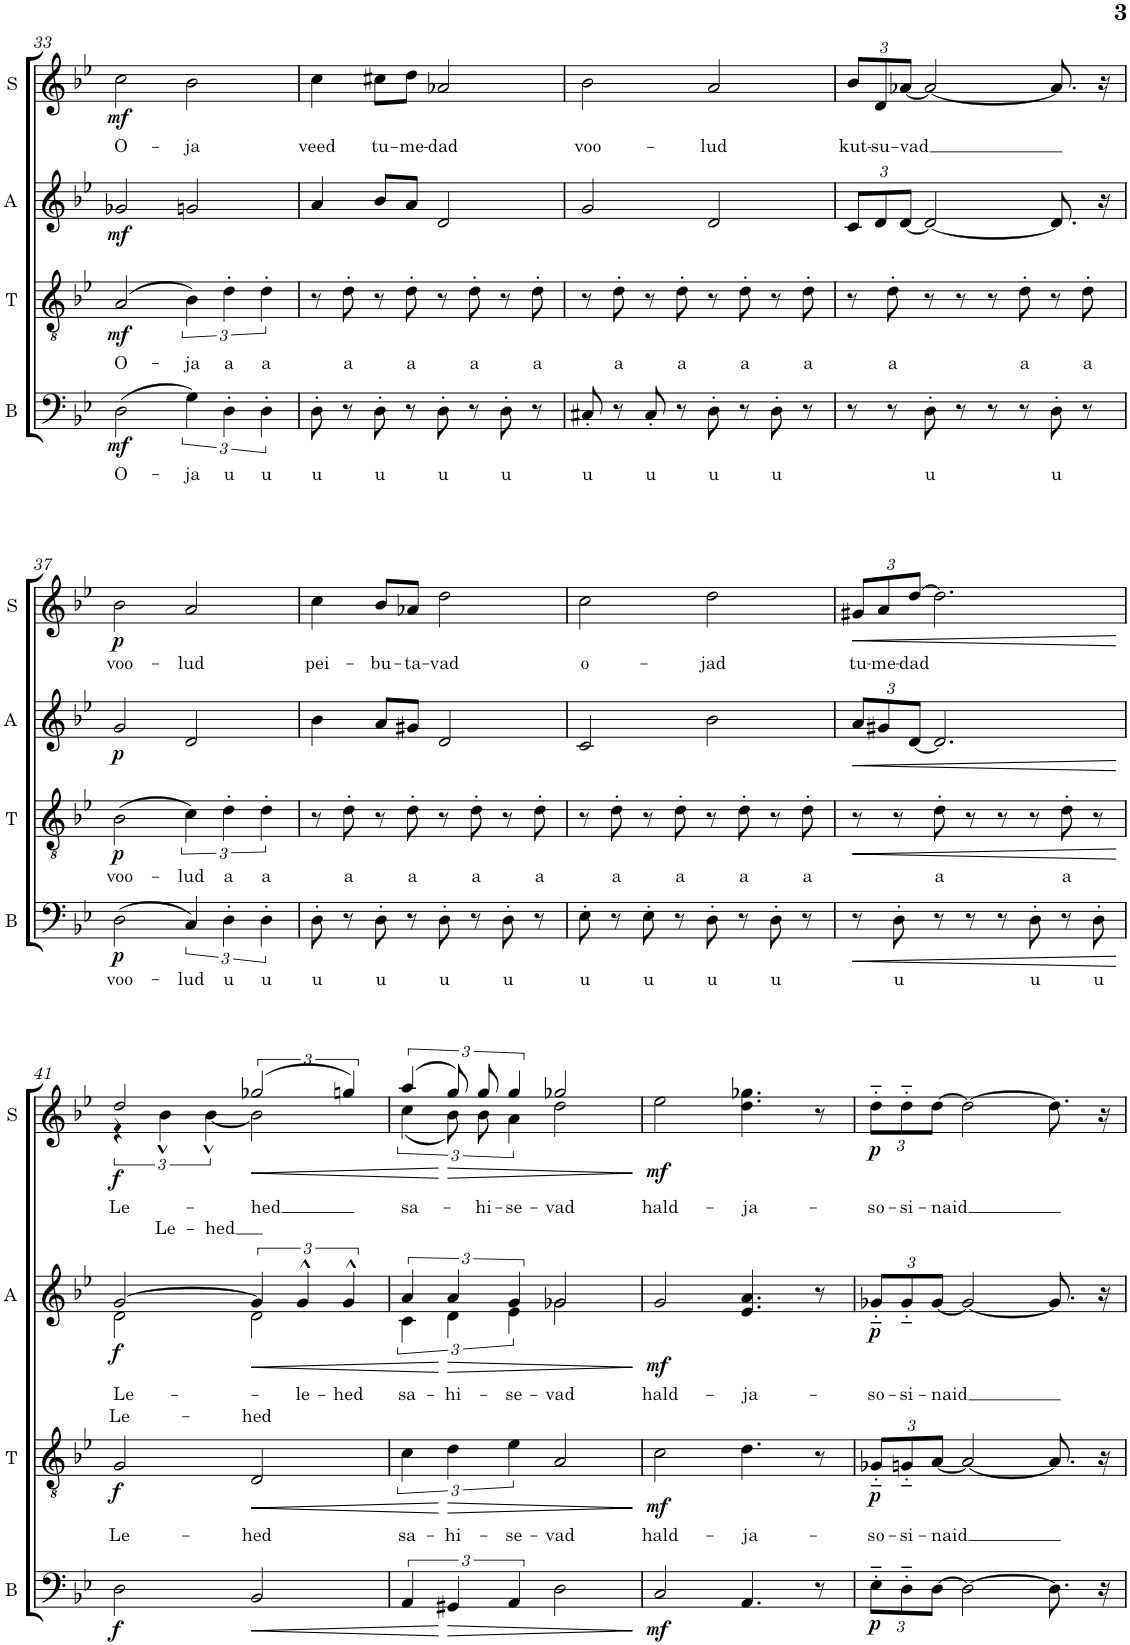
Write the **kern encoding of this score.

**kern	**text	**dynam	**kern	**text	**dynam	**kern	**text	**text	**dynam	**kern	**text	**text	**dynam
*part4	*part4	*part4	*part3	*part3	*part3	*part2	*part2	*part2	*part2	*part1	*part1	*part1	*part1
*staff4	*staff4	*staff4	*staff3	*staff3	*staff3	*staff2	*staff2	*staff2	*staff2	*staff1	*staff1	*staff1	*staff1
*I"B	*	*	*I"T	*	*	*I"A	*	*	*	*I"S	*	*	*
*I'B	*	*	*I'T	*	*	*I'A	*	*	*	*I'S	*	*	*
!!LO:PB:g=z
*clefF4	*	*	*clefGv2	*	*	*clefG2	*	*	*	*clefG2	*	*	*
*	*	*	*	*	*	*Trd1c2	*	*	*	*	*	*	*
*k[b-e-]	*	*	*k[b-e-]	*	*	*k[b-e-]	*	*	*	*k[b-e-]	*	*	*
*M4/4	*	*	*M4/4	*	*	*M4/4	*	*	*	*M4/4	*	*	*
=33	=33	=33	=33	=33	=33	=33	=33	=33	=33	=33	=33	=33	=33
!	!LO:LY:b	!LO:DY:b	!	!LO:LY:b	!LO:DY:b	!	!	!	!LO:DY:b	!	!LO:LY:b	!	!LO:DY:b
(2D\	O-	mf	(2A/	O-	mf	2g-X/	.	.	mf	2cc\	O-	.	mf
!	!LO:LY:b	!	!	!LO:LY:b	!	!	!	!	!	!	!LO:LY:b	!	!
6G\)	-ja	.	6B-\)	-ja	.	2gn/	.	.	.	2b-\	-ja	.	.
!	!LO:LY:b	!	!	!LO:LY:b	!	!	!	!	!	!	!	!	!
6D'\	u	.	6d'\	a	.	.	.	.	.	.	.	.	.
!	!LO:LY:b	!	!	!LO:LY:b	!	!	!	!	!	!	!	!	!
6D'\	u	.	6d'\	a	.	.	.	.	.	.	.	.	.
=34	=34	=34	=34	=34	=34	=34	=34	=34	=34	=34	=34	=34	=34
!	!LO:LY:b	!	!	!	!	!	!	!	!	!	!LO:LY:b	!	!
8D'\	u	.	8r	.	.	4a/	.	.	.	4cc\	veed	.	.
!	!	!	!	!LO:LY:b	!	!	!	!	!	!	!	!	!
8r	.	.	8d'\	a	.	.	.	.	.	.	.	.	.
!	!LO:LY:b	!	!	!	!	!	!	!	!	!	!LO:LY:b	!	!
8D'\	u	.	8r	.	.	8b-/L	.	.	.	8cc#X\L	tu-	.	.
!	!	!	!	!LO:LY:b	!	!	!	!	!	!	!LO:LY:b	!	!
8r	.	.	8d'\	a	.	8a/J	.	.	.	8dd\J	-me-	.	.
!	!LO:LY:b	!	!	!	!	!	!	!	!	!	!LO:LY:b	!	!
8D'\	u	.	8r	.	.	2d/	.	.	.	2a-X/	-dad	.	.
!	!	!	!	!LO:LY:b	!	!	!	!	!	!	!	!	!
8r	.	.	8d'\	a	.	.	.	.	.	.	.	.	.
!	!LO:LY:b	!	!	!	!	!	!	!	!	!	!	!	!
8D'\	u	.	8r	.	.	.	.	.	.	.	.	.	.
!	!	!	!	!LO:LY:b	!	!	!	!	!	!	!	!	!
8r	.	.	8d'\	a	.	.	.	.	.	.	.	.	.
=35	=35	=35	=35	=35	=35	=35	=35	=35	=35	=35	=35	=35	=35
!	!LO:LY:b	!	!	!	!	!	!	!	!	!	!LO:LY:b	!	!
8C#X'/	u	.	8r	.	.	2g/	.	.	.	2b-\	voo-	.	.
!	!	!	!	!LO:LY:b	!	!	!	!	!	!	!	!	!
8r	.	.	8d'\	a	.	.	.	.	.	.	.	.	.
!	!LO:LY:b	!	!	!	!	!	!	!	!	!	!	!	!
8C#'/	u	.	8r	.	.	.	.	.	.	.	.	.	.
!	!	!	!	!LO:LY:b	!	!	!	!	!	!	!	!	!
8r	.	.	8d'\	a	.	.	.	.	.	.	.	.	.
!	!LO:LY:b	!	!	!	!	!	!	!	!	!	!LO:LY:b	!	!
8D'\	u	.	8r	.	.	2d/	.	.	.	2a/	-lud	.	.
!	!	!	!	!LO:LY:b	!	!	!	!	!	!	!	!	!
8r	.	.	8d'\	a	.	.	.	.	.	.	.	.	.
!	!LO:LY:b	!	!	!	!	!	!	!	!	!	!	!	!
8D'\	u	.	8r	.	.	.	.	.	.	.	.	.	.
!	!	!	!	!LO:LY:b	!	!	!	!	!	!	!	!	!
8r	.	.	8d'\	a	.	.	.	.	.	.	.	.	.
=36	=36	=36	=36	=36	=36	=36	=36	=36	=36	=36	=36	=36	=36
*	*	*	*	*	*	*Xbrackettup	*	*	*	*Xbrackettup	*	*	*
!	!	!	!	!	!	!	!	!	!	!	!LO:LY:b	!	!
8r	.	.	8r	.	.	12c/L	.	.	.	12b-/L	kut-	.	.
!	!	!	!	!	!	!	!	!	!	!	!LO:LY:b	!	!
.	.	.	.	.	.	12d/	.	.	.	12d/	-su-	.	.
!	!	!	!	!LO:LY:b	!	!	!	!	!	!	!	!	!
8r	.	.	8d'\	a	.	.	.	.	.	.	.	.	.
!	!	!	!	!	!	!	!	!	!	!	!LO:LY:b	!	!
.	.	.	.	.	.	[12d/J	.	.	.	[12a-X/J	-vad	.	.
!	!LO:LY:b	!	!	!	!	!	!	!	!	!	!	!	!
8D'\	u	.	8r	.	.	2d/_	.	.	.	2a-/_	.	.	.
8r	.	.	8r	.	.	.	.	.	.	.	.	.	.
8r	.	.	8r	.	.	.	.	.	.	.	.	.	.
!	!	!	!	!LO:LY:b	!	!	!	!	!	!	!	!	!
8r	.	.	8d'\	a	.	.	.	.	.	.	.	.	.
!	!LO:LY:b	!	!	!	!	!	!	!	!	!	!	!	!
8D'\	u	.	8r	.	.	8.d/]	.	.	.	8.a-/]	.	.	.
!	!	!	!	!LO:LY:b	!	!	!	!	!	!	!	!	!
8r	.	.	8d'\	a	.	.	.	.	.	.	.	.	.
.	.	.	.	.	.	16r	.	.	.	16r	.	.	.
!!LO:LB:g=z
=37	=37	=37	=37	=37	=37	=37	=37	=37	=37	=37	=37	=37	=37
!	!LO:LY:b	!LO:DY:b	!	!LO:LY:b	!LO:DY:b	!	!	!	!LO:DY:b	!	!LO:LY:b	!	!LO:DY:b
(2D\	voo-	p	(2B-\	voo-	p	2g/	.	.	p	2b-\	voo-	.	p
!	!LO:LY:b	!	!	!LO:LY:b	!	!	!	!	!	!	!LO:LY:b	!	!
6C/)	-lud	.	6c\)	-lud	.	2d/	.	.	.	2a/	-lud	.	.
!	!LO:LY:b	!	!	!LO:LY:b	!	!	!	!	!	!	!	!	!
6D'\	u	.	6d'\	a	.	.	.	.	.	.	.	.	.
!	!LO:LY:b	!	!	!LO:LY:b	!	!	!	!	!	!	!	!	!
6D'\	u	.	6d'\	a	.	.	.	.	.	.	.	.	.
=38	=38	=38	=38	=38	=38	=38	=38	=38	=38	=38	=38	=38	=38
!	!LO:LY:b	!	!	!	!	!	!	!	!	!	!LO:LY:b	!	!
8D'\	u	.	8r	.	.	4b-\	.	.	.	4cc\	pei-	.	.
!	!	!	!	!LO:LY:b	!	!	!	!	!	!	!	!	!
8r	.	.	8d'\	a	.	.	.	.	.	.	.	.	.
!	!LO:LY:b	!	!	!	!	!	!	!	!	!	!LO:LY:b	!	!
8D'\	u	.	8r	.	.	8a/L	.	.	.	8b-/L	-bu-	.	.
!	!	!	!	!LO:LY:b	!	!	!	!	!	!	!LO:LY:b	!	!
8r	.	.	8d'\	a	.	8g#X/J	.	.	.	8a-X/J	-ta-	.	.
!	!LO:LY:b	!	!	!	!	!	!	!	!	!	!LO:LY:b	!	!
8D'\	u	.	8r	.	.	2d/	.	.	.	2dd\	-vad	.	.
!	!	!	!	!LO:LY:b	!	!	!	!	!	!	!	!	!
8r	.	.	8d'\	a	.	.	.	.	.	.	.	.	.
!	!LO:LY:b	!	!	!	!	!	!	!	!	!	!	!	!
8D'\	u	.	8r	.	.	.	.	.	.	.	.	.	.
!	!	!	!	!LO:LY:b	!	!	!	!	!	!	!	!	!
8r	.	.	8d'\	a	.	.	.	.	.	.	.	.	.
=39	=39	=39	=39	=39	=39	=39	=39	=39	=39	=39	=39	=39	=39
!	!LO:LY:b	!	!	!	!	!	!	!	!	!	!LO:LY:b	!	!
8E-'\	u	.	8r	.	.	2c/	.	.	.	2cc\	o-	.	.
!	!	!	!	!LO:LY:b	!	!	!	!	!	!	!	!	!
8r	.	.	8d'\	a	.	.	.	.	.	.	.	.	.
!	!LO:LY:b	!	!	!	!	!	!	!	!	!	!	!	!
8E-'\	u	.	8r	.	.	.	.	.	.	.	.	.	.
!	!	!	!	!LO:LY:b	!	!	!	!	!	!	!	!	!
8r	.	.	8d'\	a	.	.	.	.	.	.	.	.	.
!	!LO:LY:b	!	!	!	!	!	!	!	!	!	!LO:LY:b	!	!
8D'\	u	.	8r	.	.	2b-\	.	.	.	2dd\	-jad	.	.
!	!	!	!	!LO:LY:b	!	!	!	!	!	!	!	!	!
8r	.	.	8d'\	a	.	.	.	.	.	.	.	.	.
!	!LO:LY:b	!	!	!	!	!	!	!	!	!	!	!	!
8D'\	u	.	8r	.	.	.	.	.	.	.	.	.	.
!	!	!	!	!LO:LY:b	!	!	!	!	!	!	!	!	!
8r	.	.	8d'\	a	.	.	.	.	.	.	.	.	.
=40	=40	=40	=40	=40	=40	=40	=40	=40	=40	=40	=40	=40	=40
!	!	!LO:HP:b	!	!	!LO:HP:b	!	!	!	!LO:HP:b	!	!LO:LY:b	!	!LO:HP:b
8r	.	<	8r	.	<	12a/L	.	.	<	12g#X/L	tu-	.	<
!	!	!	!	!	!	!	!	!	!	!	!LO:LY:b	!	!
.	.	.	.	.	.	12g#X/	.	.	.	12a/	-me-	.	.
!	!LO:LY:b	!	!	!	!	!	!	!	!	!	!	!	!
8D'\	u	.	8r	.	.	.	.	.	.	.	.	.	.
!	!	!	!	!	!	!	!	!	!	!	!LO:LY:b	!	!
.	.	.	.	.	.	[12d/J	.	.	.	[12dd/J	-dad	.	.
!	!	!	!	!LO:LY:b	!	!	!	!	!	!	!	!	!
8r	.	.	8d'\	a	.	2.d/]	.	.	.	2.dd\]	.	.	.
8r	.	.	8r	.	.	.	.	.	.	.	.	.	.
8r	.	.	8r	.	.	.	.	.	.	.	.	.	.
!	!LO:LY:b	!	!	!	!	!	!	!	!	!	!	!	!
8D'\	u	.	8r	.	.	.	.	.	.	.	.	.	.
!	!	!	!	!LO:LY:b	!	!	!	!	!	!	!	!	!
8r	.	.	8d'\	a	.	.	.	.	.	.	.	.	.
!	!LO:LY:b	!	!	!	!	!	!	!	!	!	!	!	!
8D'\	u	.	8r	.	.	.	.	.	.	.	.	.	.
.	.	[	.	.	[	.	.	.	[	.	.	.	[
!!LO:LB:g=z
=41	=41	=41	=41	=41	=41	=41	=41	=41	=41	=41	=41	=41	=41
!	!	!	!	!LO:LY:b	!	!	!LO:LY:b	!	!	!	!	!	!
*	*	*	*	*	*	*^	*	*	*	*	*	*	*
!	!	!	!	!	!	!	!	!	!LO:LY:b	!	!	!LO:LY:b	!	!
*	*	*	*	*	*	*	*	*	*	*	*^	*	*	*
*	*	*	*	*	*	*	*	*	*	*	*	*brackettup	*	*	*
!	!	!LO:DY:b	!	!	!LO:DY:b	!	!	!	!	!LO:DY:b	!	!	!	!	!LO:DY:b
2D\	.	f	2G/	Le-	f	[2g/	2d\	.	Le-	f	2dd/	6r	Le-	.	f
!	!	!	!	!	!	!	!	!	!	!	!	!	!	!LO:LY:b	!
.	.	.	.	.	.	.	.	.	.	.	.	6b-^^\	.	Le-	.
!	!	!	!	!	!	!	!	!	!	!	!	!	!	!LO:LY:b	!
.	.	.	.	.	.	.	.	.	.	.	.	[6b-^^\	.	-hed	.
!	!	!LO:HP:b	!	!LO:LY:b	!LO:HP:b	!	!	!	!	!	!	!	!	!	!
*	*	*	*	*	*	*brackettup	*	*	*	*	*	*	*	*	*
!	!	!	!	!	!	!	!	!	!LO:LY:b	!LO:HP:b	!	!	!LO:LY:b	!	!LO:HP:b
2BB-/	.	<	2D/	-hed	<	6g/]	2d\	.	-hed	<	(3gg-X/	2b-\]	-hed	.	<
!	!	!	!	!	!	!	!	!LO:LY:b	!	!	!	!	!	!	!
.	.	.	.	.	.	6g^^/	.	-le-	.	.	.	.	.	.	.
!	!	!	!	!	!	!	!	!LO:LY:b	!	!	!	!	!	!	!
.	.	.	.	.	.	6g^^/	.	-hed	.	.	6ggn/)	.	.	.	.
=42	=42	=42	=42	=42	=42	=42	=42	=42	=42	=42	=42	=42	=42	=42	=42
!	!	!	!	!LO:LY:b	!	!	!	!LO:LY:b	!	!	!	!	!LO:LY:b	!	!
6AA/	.	.	6c\	sa-	.	6a/	6c\	sa-	.	.	(6aa/	(6cc\	sa-	.	.
!	!	!LO:HP:n=1:b	!	!LO:LY:b	!LO:HP:n=1:b	!	!	!LO:LY:b	!	!LO:HP:n=1:b	!	!	!	!	!LO:HP:n=1:b
6GG#X/	.	[ >	6d\	-hi-	[ >	6a/	6d\	-hi-	.	[ >	12gg/)	12b-\)	.	.	[ >
!	!	!	!	!	!	!	!	!	!	!	!	!	!LO:LY:b	!	!
.	.	.	.	.	.	.	.	.	.	.	12gg/	12b-\	-hi-	.	.
!	!	!	!	!LO:LY:b	!	!	!	!LO:LY:b	!	!	!	!	!LO:LY:b	!	!
6AA/	.	.	6e-\	-se-	.	6g/	6e-\	-se-	.	.	6gg/	6a\	-se-	.	.
!	!	!	!	!LO:LY:b	!	!	!	!LO:LY:b	!	!	!	!	!LO:LY:b	!	!
2D\	.	.	2A/	-vad	.	2g-X/	2g-\	-vad	.	.	2gg-X/	2dd\	-vad	.	.
*	*	*	*	*	*	*v	*v	*	*	*	*	*	*	*	*
*	*	*	*	*	*	*	*	*	*	*v	*v	*	*	*
.	.	]	.	.	]	.	.	.	]	.	.	.	]
=43	=43	=43	=43	=43	=43	=43	=43	=43	=43	=43	=43	=43	=43
!	!	!LO:DY:b	!	!LO:LY:b	!LO:DY:b	!	!LO:LY:b	!	!LO:DY:b	!	!LO:LY:b	!	!LO:DY:b
2C/	.	mf	2c\	hald-	mf	2g/	hald-	.	mf	2ee-\	hald-	.	mf
!	!	!	!	!LO:LY:b	!	!	!LO:LY:b	!	!	!	!LO:LY:b	!	!
4.AA/	.	.	4.d\	-ja-	.	4.e-/ 4.a/	-ja-	.	.	4.dd\ 4.gg-X\	-ja-	.	.
8r	.	.	8r	.	.	8r	.	.	.	8r	.	.	.
=44	=44	=44	=44	=44	=44	=44	=44	=44	=44	=44	=44	=44	=44
*Xbrackettup	*	*	*Xbrackettup	*	*	*	*	*	*	*	*	*	*
!	!	!	!	!LO:LY:b	!	!	!	!	!	!	!	!	!
*	*	*	*	*	*	*Xbrackettup	*	*	*	*	*	*	*
!	!	!	!	!	!	!	!LO:LY:b	!	!	!	!	!	!
*	*	*	*	*	*	*	*	*	*	*Xbrackettup	*	*	*
!	!	!LO:DY:b	!	!	!LO:DY:b	!	!	!	!LO:DY:b	!	!LO:LY:b	!	!LO:DY:b
12E-'~\L	.	p	12G-X'~/L	-so-	p	12g-X'~/L	-so-	.	p	12dd'~\L	-so-	.	p
!	!	!	!	!LO:LY:b	!	!	!LO:LY:b	!	!	!	!LO:LY:b	!	!
12D'~\	.	.	12Gn'~/	-si-	.	12g-'~/	-si-	.	.	12dd'~\	-si-	.	.
!	!	!	!	!LO:LY:b	!	!	!LO:LY:b	!	!	!	!LO:LY:b	!	!
[12D\J	.	.	[12A/J	-naid	.	[12g-/J	-naid	.	.	[12dd\J	-naid	.	.
2D\_	.	.	2A/_	.	.	2g-/_	.	.	.	2dd\_	.	.	.
8.D\]	.	.	8.A/]	.	.	8.g-/]	.	.	.	8.dd\]	.	.	.
16r	.	.	16r	.	.	16r	.	.	.	16r	.	.	.
=	=	=	=	=	=	=	=	=	=	=	=	=	=
*-	*-	*-	*-	*-	*-	*-	*-	*-	*-	*-	*-	*-	*-
